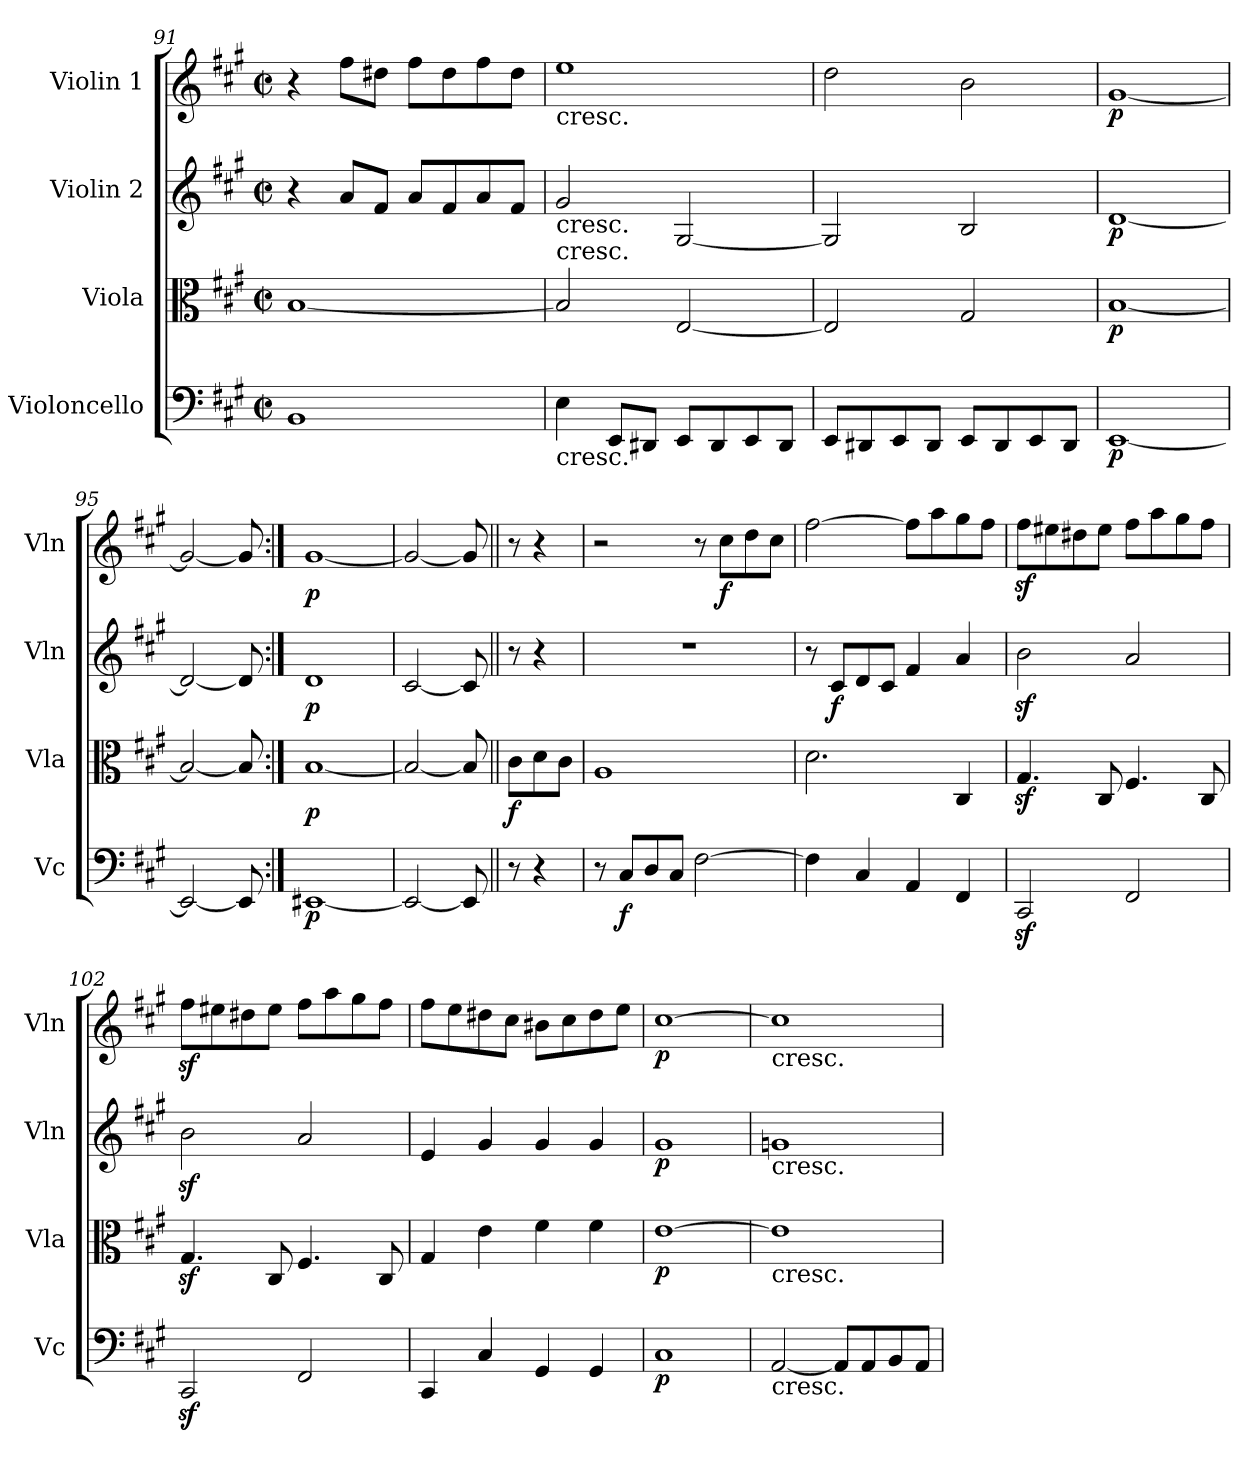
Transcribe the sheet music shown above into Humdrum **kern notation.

**kern	**dynam	**kern	**dynam	**kern	**dynam	**kern	**dynam
*part4	*part4	*part3	*part3	*part2	*part2	*part1	*part1
*staff4	*staff4	*staff3	*staff3	*staff2	*staff2	*staff1	*staff1
*I"Violoncello	*	*I"Viola	*	*I"Violin 2	*	*I"Violin 1	*
*I'Vc	*	*I'Vla	*	*I'Vln	*	*I'Vln	*
*clefF4	*	*clefC3	*	*clefG2	*	*clefG2	*
*k[f#c#g#]	*	*k[f#c#g#]	*	*k[f#c#g#]	*	*k[f#c#g#]	*
*A:	*	*A:	*	*A:	*	*A:	*
*M2/2	*	*M2/2	*	*M2/2	*	*M2/2	*
*met(c|)	*	*met(c|)	*	*met(c|)	*	*met(c|)	*
=91	=91	=91	=91	=91	=91	=91	=91
1BB	.	[1B	.	4r	.	4r	.
.	.	.	.	8a/L	.	8ff#\L	.
.	.	.	.	8f#/J	.	8dd#X\J	.
.	.	.	.	8a/L	.	8ff#\L	.
.	.	.	.	8f#/	.	8dd#\	.
.	.	.	.	8a/	.	8ff#\	.
.	.	.	.	8f#/J	.	8dd#\J	.
=92	=92	=92	=92	=92	=92	=92	=92
!	!	!	!	!	!	!LO:TX:b:t=cresc.	!
!	!	!	!	!LO:TX:b:t=cresc.	!	!	!
!	!	!LO:TX:a:t=cresc.	!	!	!	!	!
!LO:TX:b:t=cresc.	!	!	!	!	!	!	!
4E\	.	2B/]	.	2g#/	.	1ee	.
8EE/L	.	.	.	.	.	.	.
8DD#X/J	.	.	.	.	.	.	.
8EE/L	.	[2E/	.	[2G#/	.	.	.
8DD#/	.	.	.	.	.	.	.
8EE/	.	.	.	.	.	.	.
8DD#/J	.	.	.	.	.	.	.
=93	=93	=93	=93	=93	=93	=93	=93
8EE/L	.	2E/]	.	2G#/]	.	2dd\	.
8DD#X/	.	.	.	.	.	.	.
8EE/	.	.	.	.	.	.	.
8DD#/J	.	.	.	.	.	.	.
8EE/L	.	2G#/	.	2B/	.	2b\	.
8DD#/	.	.	.	.	.	.	.
8EE/	.	.	.	.	.	.	.
8DD#/J	.	.	.	.	.	.	.
=94	=94	=94	=94	=94	=94	=94	=94
!	!LO:DY:b	!	!LO:DY:b	!	!LO:DY:b	!	!LO:DY:b
[1EE	p	[1B	p	[1d	p	[1g#	p
=95	=95	=95	=95	=95	=95	=95	=95
2EE/_	.	2B/_	.	2d/_	.	2g#/_	.
8EE/]	.	8B/]	.	8d/]	.	8g#/]	.
=96:|!	=96:|!	=96:|!	=96:|!	=96:|!	=96:|!	=96:|!	=96:|!
!	!LO:DY:b	!	!LO:DY:b	!	!LO:DY:b	!	!LO:DY:b
[1EE#X	p	[1B	p	1d	p	[1g#	p
=97	=97	=97	=97	=97	=97	=97	=97
2EE#/_	.	2B/_	.	[2c#/	.	2g#/_	.
8EE#/]	.	8B/]	.	8c#/]	.	8g#/]	.
=98||	=98||	=98||	=98||	=98||	=98||	=98||	=98||
!	!	!	!LO:DY:b	!	!	!	!
8r	.	8c#\L	f	8r	.	8r	.
4r	.	8d\	.	4r	.	4r	.
.	.	8c#\J	.	.	.	.	.
=99	=99	=99	=99	=99	=99	=99	=99
8r	.	1A	.	1r	.	2r	.
!	!LO:DY:b	!	!	!	!	!	!
8C#/L	f	.	.	.	.	.	.
8D/	.	.	.	.	.	.	.
8C#/J	.	.	.	.	.	.	.
[2F#\	.	.	.	.	.	8r	.
!	!	!	!	!	!	!	!LO:DY:b
.	.	.	.	.	.	8cc#\L	f
.	.	.	.	.	.	8dd\	.
.	.	.	.	.	.	8cc#\J	.
=100	=100	=100	=100	=100	=100	=100	=100
4F#\]	.	2.d\	.	8r	.	[2ff#\	.
!	!	!	!	!	!LO:DY:b	!	!
.	.	.	.	8c#/L	f	.	.
4C#/	.	.	.	8d/	.	.	.
.	.	.	.	8c#/J	.	.	.
4AA/	.	.	.	4f#/	.	8ff#\L]	.
.	.	.	.	.	.	8aa\	.
4FF#/	.	4C#/	.	4a/	.	8gg#\	.
.	.	.	.	.	.	8ff#\J	.
=101	=101	=101	=101	=101	=101	=101	=101
2CC#z</	.	4.G#z</	.	2bz<\	.	8ff#z<\L	.
.	.	.	.	.	.	8ee#X\	.
.	.	.	.	.	.	8dd#X\	.
.	.	8C#/	.	.	.	8ee#\J	.
2FF#/	.	4.F#/	.	2a/	.	8ff#\L	.
.	.	.	.	.	.	8aa\	.
.	.	.	.	.	.	8gg#\	.
.	.	8C#/	.	.	.	8ff#\J	.
=102	=102	=102	=102	=102	=102	=102	=102
2CC#z</	.	4.G#z</	.	2bz<\	.	8ff#z<\L	.
.	.	.	.	.	.	8ee#X\	.
.	.	.	.	.	.	8dd#X\	.
.	.	8C#/	.	.	.	8ee#\J	.
2FF#/	.	4.F#/	.	2a/	.	8ff#\L	.
.	.	.	.	.	.	8aa\	.
.	.	.	.	.	.	8gg#\	.
.	.	8C#/	.	.	.	8ff#\J	.
=103	=103	=103	=103	=103	=103	=103	=103
4CC#/	.	4G#/	.	4e/	.	8ff#\L	.
.	.	.	.	.	.	8ee\	.
4C#/	.	4e\	.	4g#/	.	8dd#X\	.
.	.	.	.	.	.	8cc#\J	.
4GG#/	.	4f#\	.	4g#/	.	8b#X\L	.
.	.	.	.	.	.	8cc#\	.
4GG#/	.	4f#\	.	4g#/	.	8dd#\	.
.	.	.	.	.	.	8ee\J	.
=104	=104	=104	=104	=104	=104	=104	=104
!	!LO:DY:b	!	!LO:DY:b	!	!LO:DY:b	!	!LO:DY:b
1C#	p	[1e	p	1g#	p	[1cc#	p
=105	=105	=105	=105	=105	=105	=105	=105
!	!	!	!	!	!	!LO:TX:b:t=cresc.	!
!	!	!	!	!LO:TX:b:t=cresc.	!	!	!
!	!	!LO:TX:b:t=cresc.	!	!	!	!	!
!LO:TX:b:t=cresc.	!	!	!	!	!	!	!
[2AA/	.	1e]	.	1gn	.	1cc#]	.
8AA/L]	.	.	.	.	.	.	.
8AA/	.	.	.	.	.	.	.
8BB/	.	.	.	.	.	.	.
8AA/J	.	.	.	.	.	.	.
=	=	=	=	=	=	=	=
*-	*-	*-	*-	*-	*-	*-	*-
